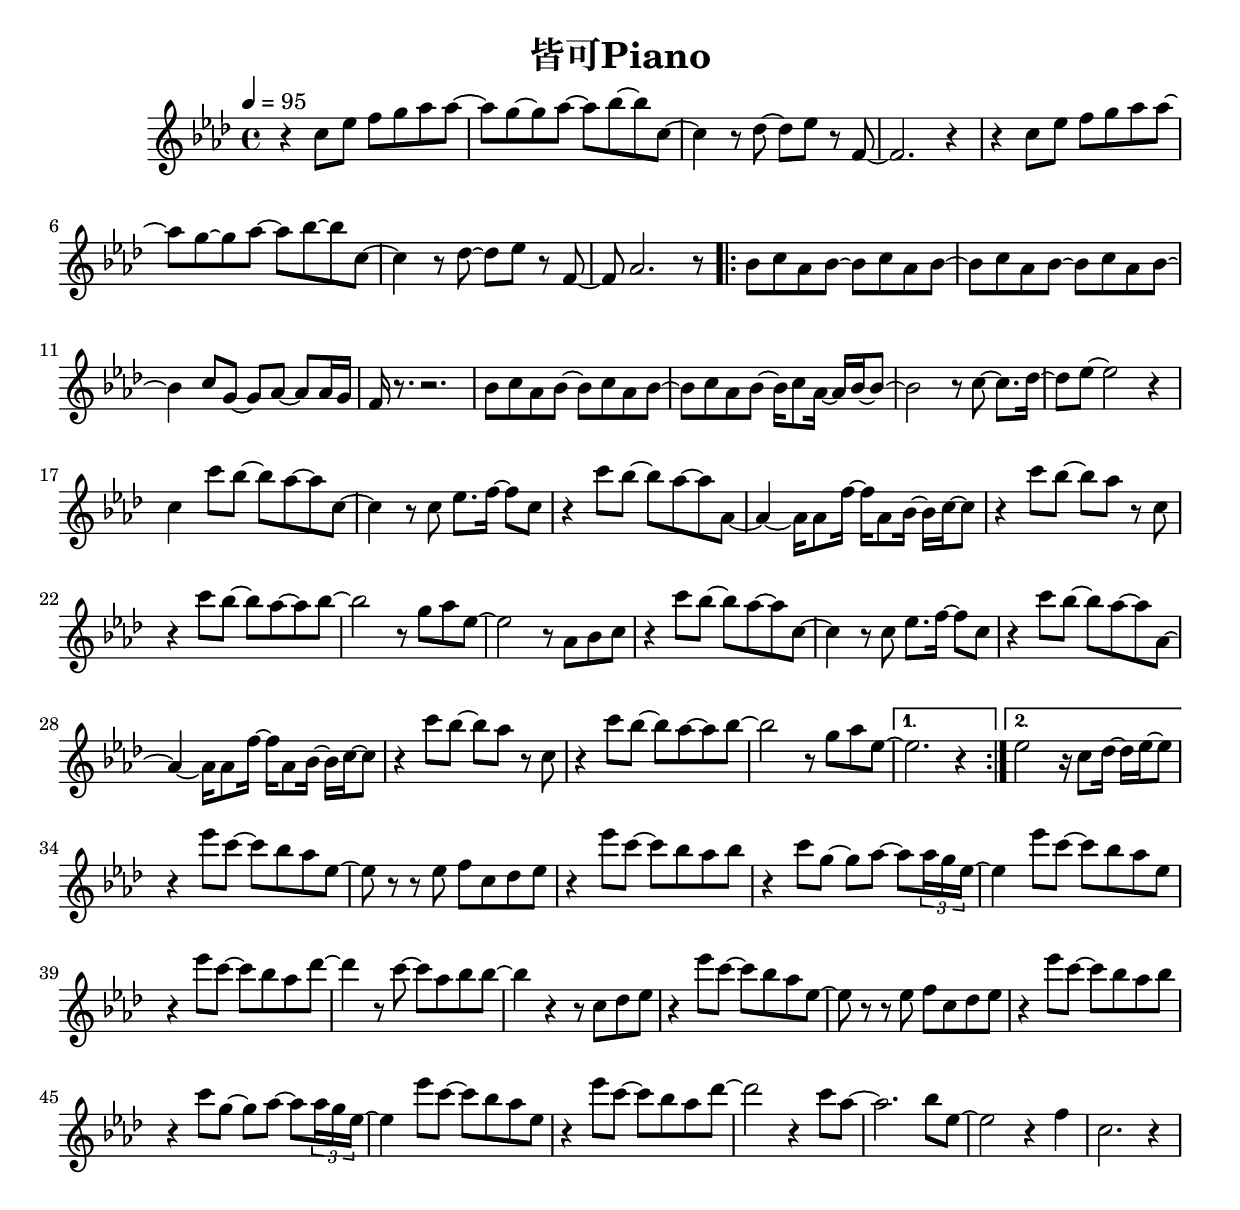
\header {
  title = "皆可Piano"
  composer = ""
}

\score { <<
  \relative aes' { \key aes\major \tempo 4 = 95 \time 4/4

  r4 c8 ees f g aes aes~ | aes g~ g aes~ aes bes~ bes c,~ |
  c4 r8 des~ des ees r f,~ | f2. r4 |
  r4 c'8 ees f g aes aes~ | aes g~ g aes~ aes bes~ bes c,~ |
  c4 r8 des~ des ees r f,~ | f aes2. r8 |

  \repeat volta 2 {
  bes c aes bes~ bes c aes bes~ | bes c aes bes~ bes c aes bes~ |
  bes4 c8 g~ g aes~ aes aes16 g | f r8. r2. |
  bes8 c aes bes~ bes c aes bes~ | bes c aes bes~ bes16 c8 aes16~ aes16 bes~ bes8~ |
  bes2 r8 c8~ c8. des16~ | des8 ees~ ees2 r4 |

  c4 c'8 bes~ bes aes~ aes c,~ | c4 r8 c ees8. f16~ f8 c |
  r4 c'8 bes~ bes aes~ aes aes,~ | aes4~ aes16 aes8 f'16~ f aes,8 bes16~ bes c~ c8 |
  r4 c'8 bes~ bes aes r c, | r4 c'8 bes~ bes aes~ aes bes~ |
  bes2 r8 g aes ees~ | ees2 r8 aes, bes c |

  r4 c'8 bes~ bes aes~ aes c,~ | c4 r8 c ees8. f16~ f8 c |
  r4 c'8 bes~ bes aes~ aes aes,~ | aes4~ aes16 aes8 f'16~ f aes,8 bes16~ bes c~ c8 |
  r4 c'8 bes~ bes aes r c, | r4 c'8 bes~ bes aes~ aes bes~ |
  bes2 r8 g aes ees~ |
  }

  \alternative {
    {ees2. r4 | }
    {ees2 r16 c8 des16~ des ees16~ ees8 | }
  }

  r4 ees'8 c~ c bes aes ees~ | ees r r ees f c des ees |
  r4 ees'8 c~ c bes aes bes | r4 c8 g~ g aes~ aes \tuplet 3/2 8 {aes16 g ees~} |
  ees4 ees'8 c~ c bes aes ees | r4 ees'8 c~ c bes aes des~ |
  des4 r8 c~ c aes bes bes~ | bes4 r r8 c, des ees |
  
  r4 ees'8 c~ c bes aes ees~ | ees r r ees f c des ees |
  r4 ees'8 c~ c bes aes bes | r4 c8 g~ g aes~ aes \tuplet 3/2 8 {aes16 g ees~} |
  ees4 ees'8 c~ c bes aes ees | r4 ees'8 c~ c bes aes des~ |
  des2 r4 c8 aes~ |

  aes2. bes8 ees,~ | ees2 r4 f | c2. r4

   
    
  }





>>
  \layout {}
  \midi {}
}